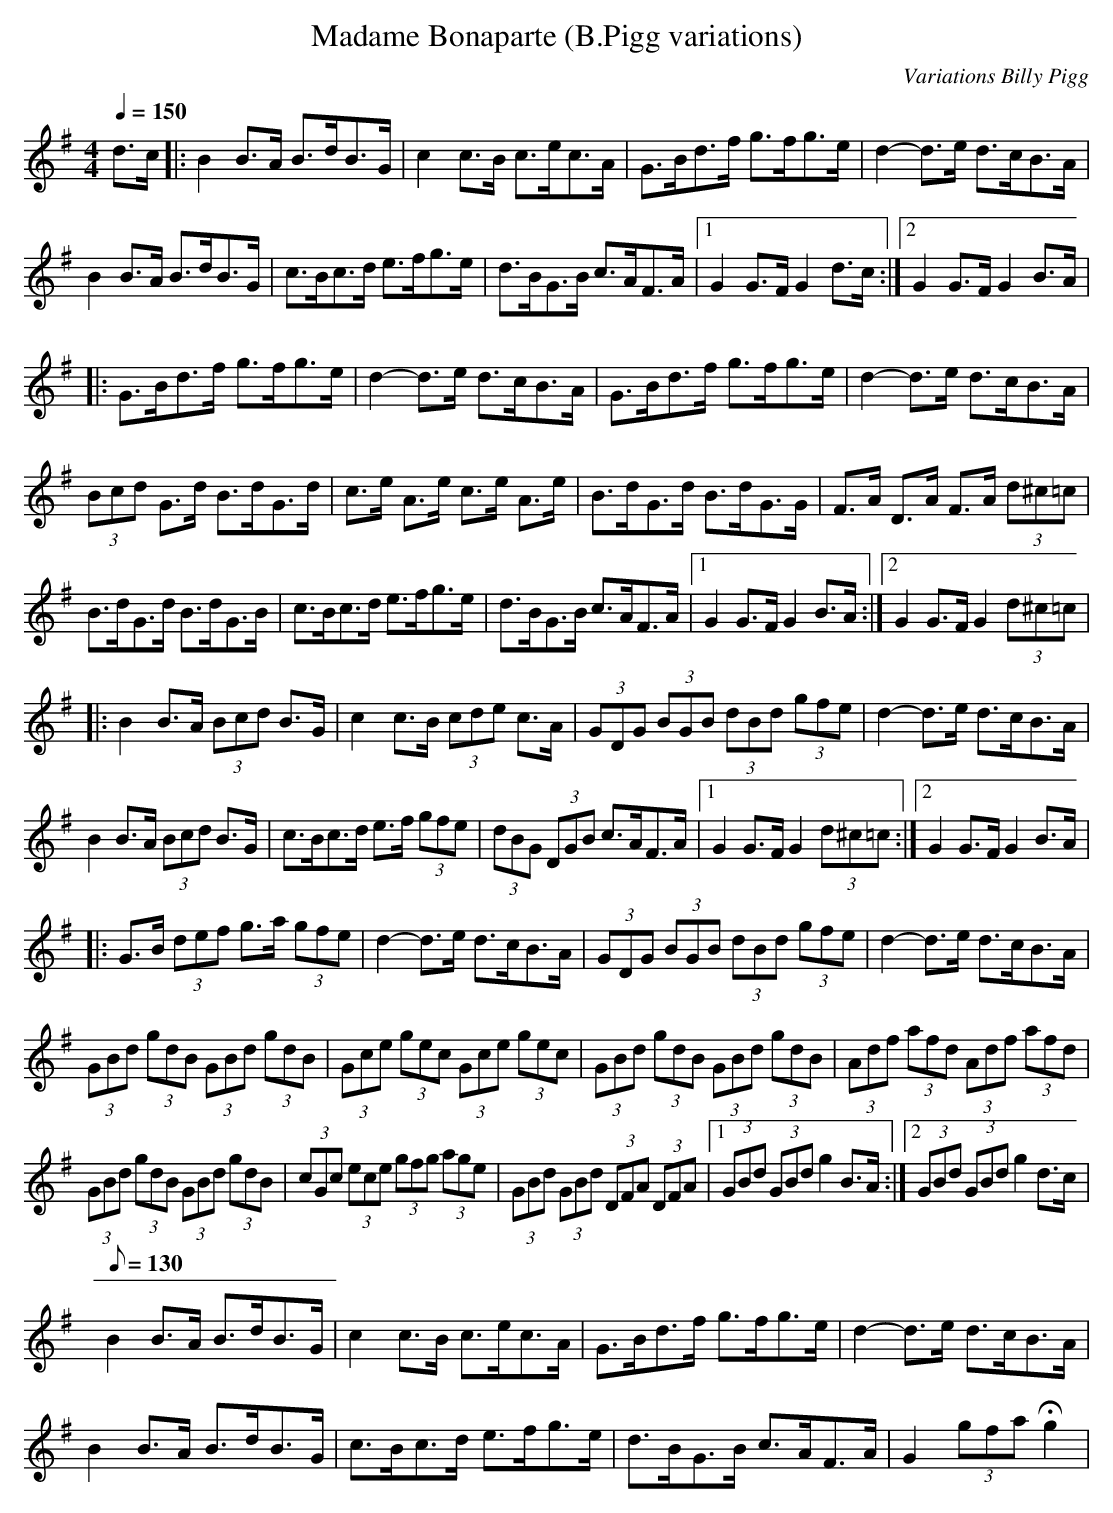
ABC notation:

X:1
T:Madame Bonaparte (B.Pigg variations)
C:Variations Billy Pigg
M:4/4
L:1/8
Q:1/4=150
K:G
d>c |: B2 B>A B>dB>G | c2 c>B c>ec>A | G>Bd>f g>fg>e | d2-d>e d>cB>A |
B2 B>A B>dB>G | c>Bc>d e>fg>e | d>BG>B c>AF>A |1 G2 G>F G2 d>c :|2 G2 G>F G2 B>A |
|:G>Bd>f g>fg>e | d2-d>e d>cB>A | G>Bd>f g>fg>e | d2-d>e d>cB>A |
(3Bcd G>d B>dG>d | c>e A>e c>e A>e | B>dG>d B>dG>G | F>A D>A F>A (3d^c=c |
B>dG>d B>dG>B | c>Bc>d e>fg>e | d>BG>B c>AF>A |1 G2 G>F G2 B>A :|2 G2 G>F G2 (3d^c=c |
|:B2 B>A (3Bcd B>G | c2c>B (3cde c>A |(3GDG (3BGB (3dBd (3gfe | d2-d>e d>cB>A |
B2 B>A (3Bcd B>G | c>Bc>d e>f (3gfe | (3dBG (3DGB c>AF>A |1 G2 G>F G2 (3d^c=c :|2 G2 G>F G2 B>A |
|:G>B (3def g>a (3gfe | d2-d>e d>cB>A | (3GDG (3BGB (3dBd (3gfe | d2-d>e d>cB>A|
(3GBd (3gdB (3GBd (3gdB | (3Gce (3gec (3Gce (3gec | (3GBd (3gdB (3GBd (3gdB | (3Adf (3afd (3Adf (3afd |
(3GBd (3gdB (3GBd (3gdB | (3cGc (3ece (3gfg (3age | (3GBd (3GBd (3DFA (3DFA |1 (3GBd (3GBd g2 B>A :|2 (3GBd (3GBd g2 d>c |
Q:130
B2 B>A B>dB>G | c2 c>B c>ec>A | G>Bd>f g>fg>e | d2-d>e d>cB>A |
B2 B>A B>dB>G | c>Bc>d e>fg>e | d>BG>B c>AF>A | G2 (3gfa Hg2 |
